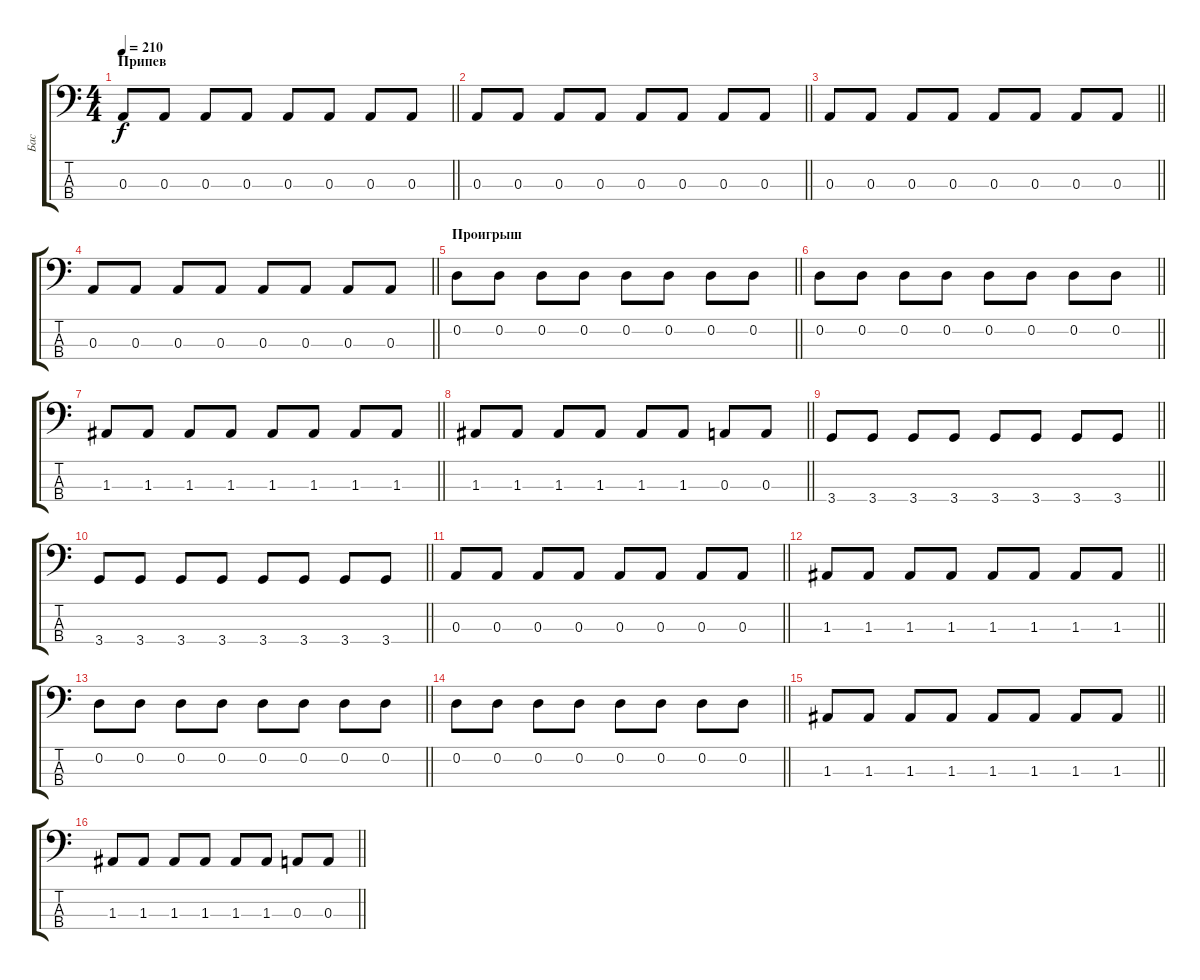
\track ("Бас" "Бас") {instrument electricbassfinger}
\staff {score tabs}
\tuning (G2 D2 A1 E1) {hide}
\ts (4 4)
\section ("" "Припев")
\tempo 210
\clef f4
\barLineRight lightlight
\ks c
0.3.8{dy f} 0.3.8 0.3.8 0.3.8 0.3.8 0.3.8 0.3.8 0.3.8 |
\barLineRight lightlight
0.3.8 0.3.8 0.3.8 0.3.8 0.3.8 0.3.8 0.3.8 0.3.8 |
\barLineRight lightlight
0.3.8 0.3.8 0.3.8 0.3.8 0.3.8 0.3.8 0.3.8 0.3.8 |
\barLineRight lightlight
0.3.8 0.3.8 0.3.8 0.3.8 0.3.8 0.3.8 0.3.8 0.3.8 |
\section ("" "Проигрыш")
\barLineRight lightlight
0.2.8 0.2.8 0.2.8 0.2.8 0.2.8 0.2.8 0.2.8 0.2.8 |
\barLineRight lightlight
0.2.8 0.2.8 0.2.8 0.2.8 0.2.8 0.2.8 0.2.8 0.2.8 |
\barLineRight lightlight
1.3.8 1.3.8 1.3.8 1.3.8 1.3.8 1.3.8 1.3.8 1.3.8 |
\barLineRight lightlight
1.3.8 1.3.8 1.3.8 1.3.8 1.3.8 1.3.8 0.3.8 0.3.8 |
\barLineRight lightlight
3.4.8 3.4.8 3.4.8 3.4.8 3.4.8 3.4.8 3.4.8 3.4.8 |
\barLineRight lightlight
3.4.8 3.4.8 3.4.8 3.4.8 3.4.8 3.4.8 3.4.8 3.4.8 |
\barLineRight lightlight
0.3.8 0.3.8 0.3.8 0.3.8 0.3.8 0.3.8 0.3.8 0.3.8 |
\barLineRight lightlight
1.3.8 1.3.8 1.3.8 1.3.8 1.3.8 1.3.8 1.3.8 1.3.8 |
\barLineRight lightlight
0.2.8 0.2.8 0.2.8 0.2.8 0.2.8 0.2.8 0.2.8 0.2.8 |
\barLineRight lightlight
0.2.8 0.2.8 0.2.8 0.2.8 0.2.8 0.2.8 0.2.8 0.2.8 |
\barLineRight lightlight
1.3.8 1.3.8 1.3.8 1.3.8 1.3.8 1.3.8 1.3.8 1.3.8 |
\barLineRight lightlight
1.3.8 1.3.8 1.3.8 1.3.8 1.3.8 1.3.8 0.3.8 0.3.8
